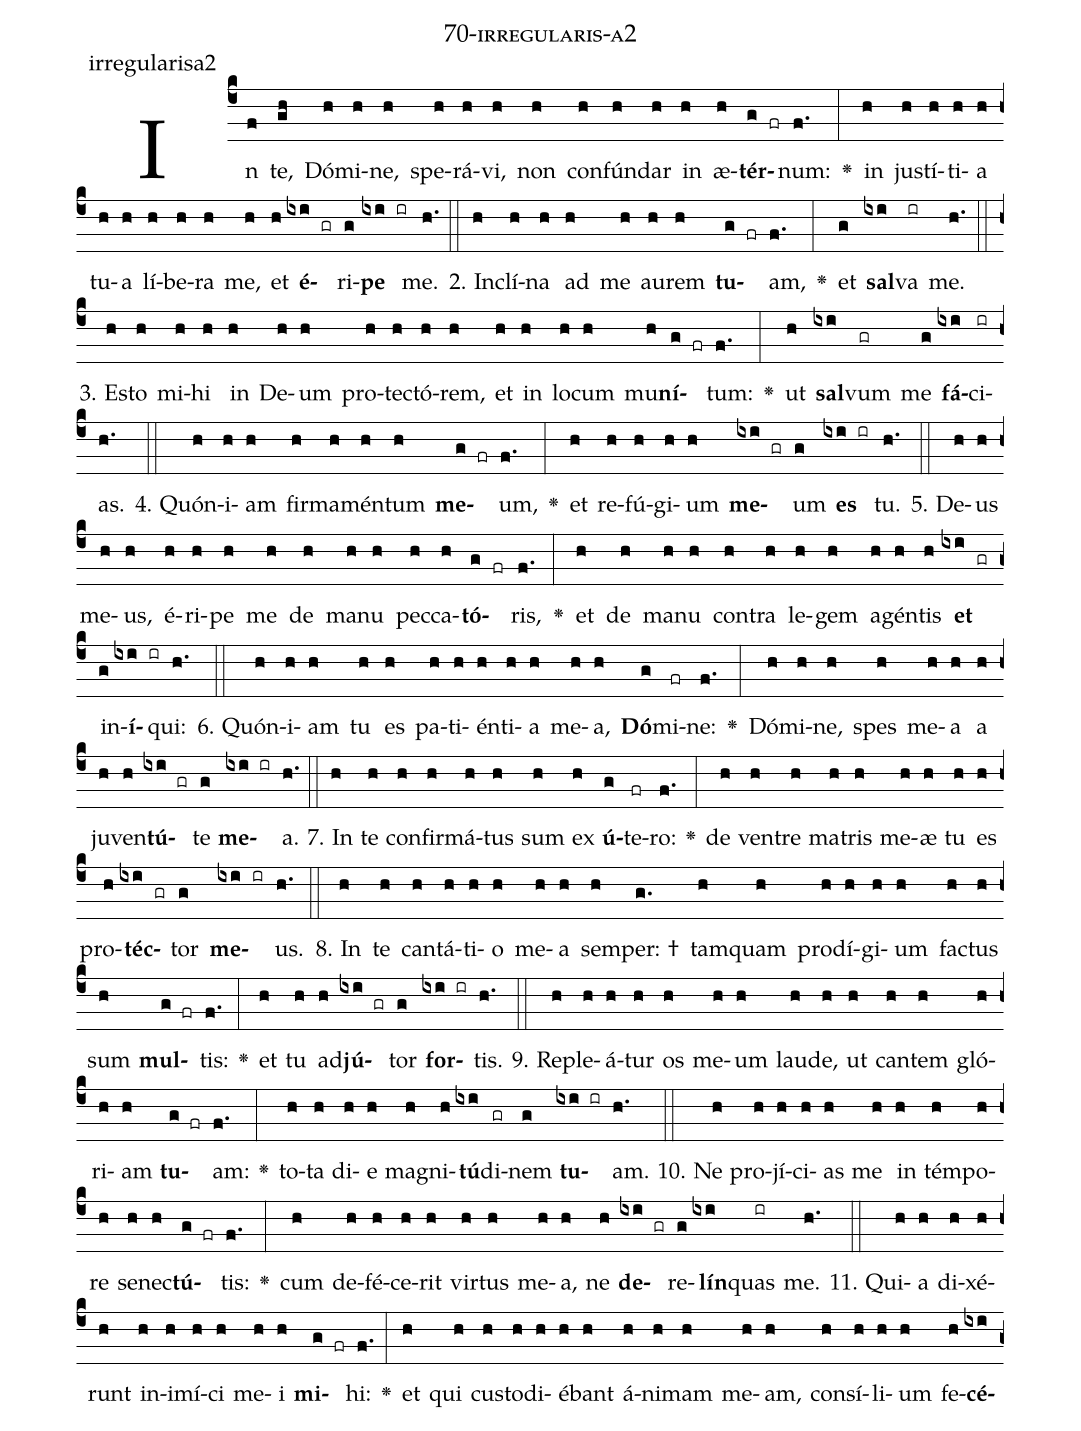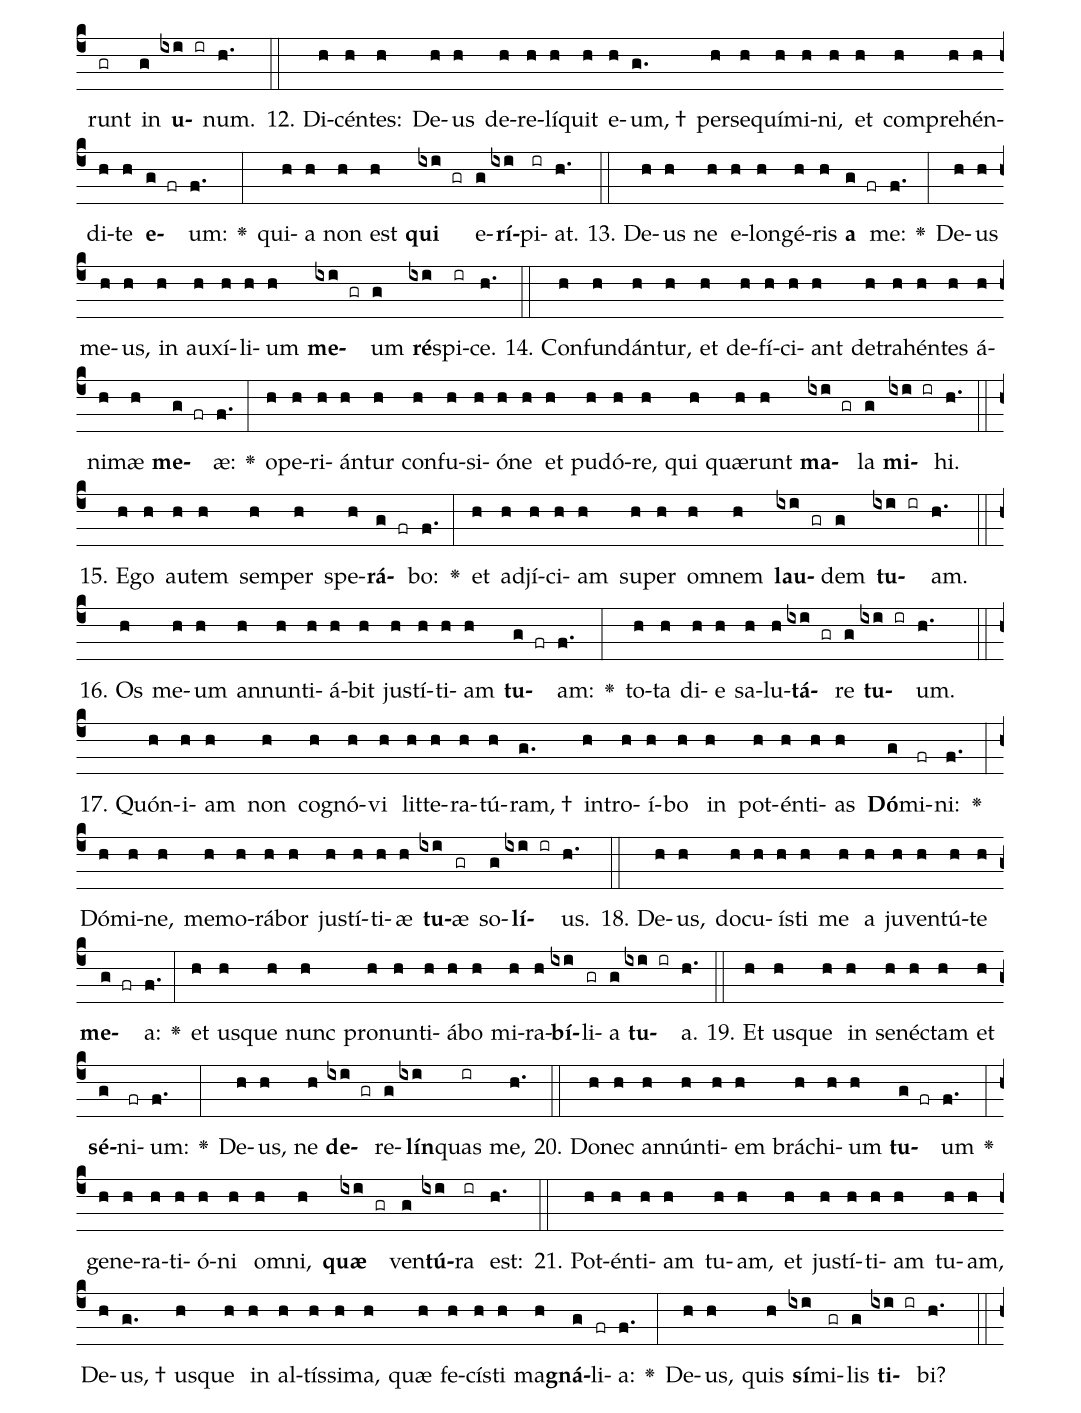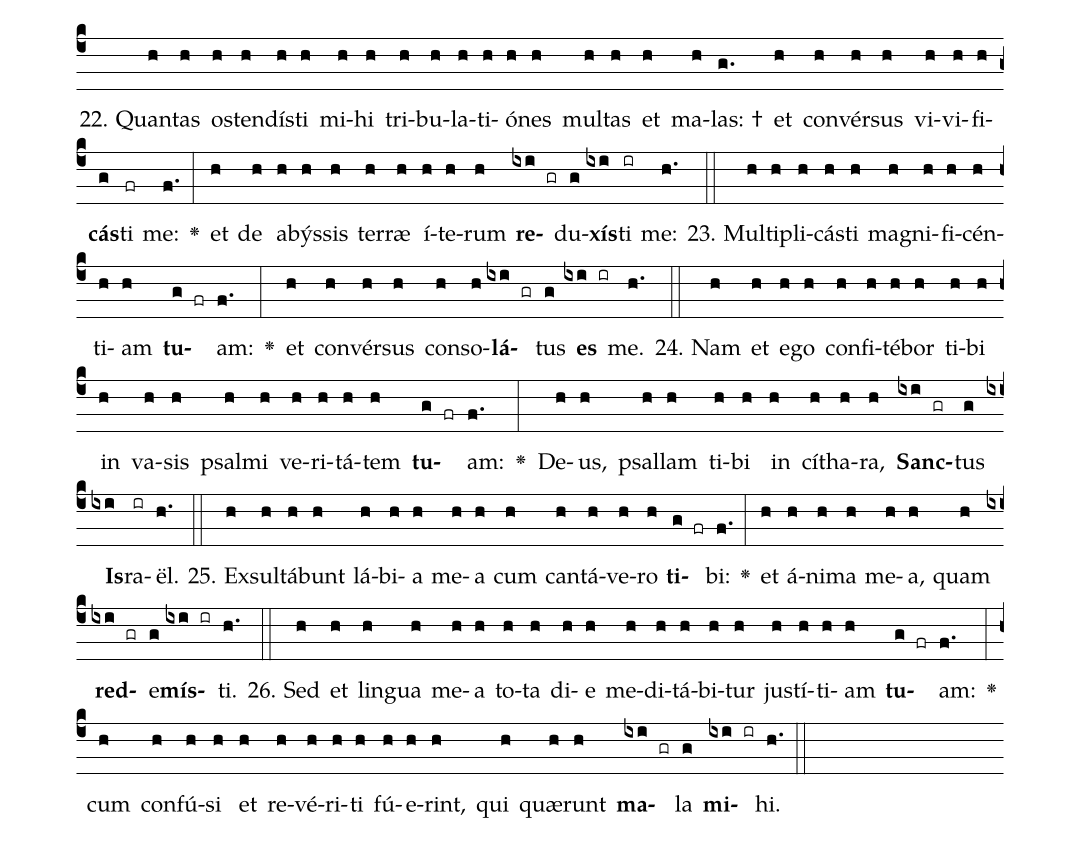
name: 70-irregularis-a2;
annotation: irregularisa2;
%%
(c4)In(f) te,(gh) Dó(h)mi(h)ne,(h) spe(h)rá(h)vi,(h) non(h) con(h)fún(h)dar(h) in(h) æ(h)<b>tér</b>(g fr)num:(f.) <v>\greheightstar</v>(:) in(h) jus(h)tí(h)ti(h)a(h) tu(h)a(h) lí(h)be(h)ra(h) me,(h) et(h) <b>é</b>(ixi gr)ri(g)<b>pe</b>(ixi ir) me.(h.) (::)
2. In(h)clí(h)na(h) ad(h) me(h) au(h)rem(h) <b>tu</b>(g fr)am,(f.) <v>\greheightstar</v>(:) et(g) <b>sal</b>(ixi)va(ir) me.(h.) (::)
3. Es(h)to(h) mi(h)hi(h) in(h) De(h)um(h) pro(h)tec(h)tó(h)rem,(h) et(h) in(h) lo(h)cum(h) mu(h)<b>ní</b>(g fr)tum:(f.) <v>\greheightstar</v>(:) ut(h) <b>sal</b>(ixi)vum(gr) me(g) <b>fá</b>(ixi)ci(ir)as.(h.) (::)
4. Quón(h)i(h)am(h) fir(h)ma(h)mén(h)tum(h) <b>me</b>(g fr)um,(f.) <v>\greheightstar</v>(:) et(h) re(h)fú(h)gi(h)um(h) <b>me</b>(ixi gr)um(g) <b>es</b>(ixi ir) tu.(h.) (::)
5. De(h)us(h) me(h)us,(h) é(h)ri(h)pe(h) me(h) de(h) ma(h)nu(h) pec(h)ca(h)<b>tó</b>(g fr)ris,(f.) <v>\greheightstar</v>(:) et(h) de(h) ma(h)nu(h) con(h)tra(h) le(h)gem(h) a(h)gén(h)tis(h) <b>et</b>(ixi gr) in(g)<b>í</b>(ixi ir)qui:(h.) (::)
6. Quón(h)i(h)am(h) tu(h) es(h) pa(h)ti(h)én(h)ti(h)a(h) me(h)a,(h) <b>Dó</b>(g)mi(fr)ne:(f.) <v>\greheightstar</v>(:) Dó(h)mi(h)ne,(h) spes(h) me(h)a(h) a(h) ju(h)ven(h)<b>tú</b>(ixi gr)te(g) <b>me</b>(ixi ir)a.(h.) (::)
7. In(h) te(h) con(h)fir(h)má(h)tus(h) sum(h) ex(h) <b>ú</b>(g)te(fr)ro:(f.) <v>\greheightstar</v>(:) de(h) ven(h)tre(h) ma(h)tris(h) me(h)æ(h) tu(h) es(h) pro(h)<b>téc</b>(ixi gr)tor(g) <b>me</b>(ixi ir)us.(h.) (::)
8. In(h) te(h) can(h)tá(h)ti(h)o(h) me(h)a(h) sem(h)per: †(g.) tam(h)quam(h) prod(h)í(h)gi(h)um(h) fac(h)tus(h) sum(h) <b>mul</b>(g fr)tis:(f.) <v>\greheightstar</v>(:) et(h) tu(h) ad(h)<b>jú</b>(ixi gr)tor(g) <b>for</b>(ixi ir)tis.(h.) (::)
9. Re(h)ple(h)á(h)tur(h) os(h) me(h)um(h) lau(h)de,(h) ut(h) can(h)tem(h) gló(h)ri(h)am(h) <b>tu</b>(g fr)am:(f.) <v>\greheightstar</v>(:) to(h)ta(h) di(h)e(h) ma(h)gni(h)<b>tú</b>(ixi)di(gr)nem(g) <b>tu</b>(ixi ir)am.(h.) (::)
10. Ne(h) pro(h)jí(h)ci(h)as(h) me(h) in(h) tém(h)po(h)re(h) se(h)nec(h)<b>tú</b>(g fr)tis:(f.) <v>\greheightstar</v>(:) cum(h) de(h)fé(h)ce(h)rit(h) vir(h)tus(h) me(h)a,(h) ne(h) <b>de</b>(ixi gr)re(g)<b>lín</b>(ixi)quas(ir) me.(h.) (::)
11. Qui(h)a(h) di(h)xé(h)runt(h) in(h)i(h)mí(h)ci(h) me(h)i(h) <b>mi</b>(g fr)hi:(f.) <v>\greheightstar</v>(:) et(h) qui(h) cus(h)to(h)di(h)é(h)bant(h) á(h)ni(h)mam(h) me(h)am,(h) con(h)sí(h)li(h)um(h) fe(h)<b>cé</b>(ixi)runt(gr) in(g) <b>u</b>(ixi ir)num.(h.) (::)
12. Di(h)cén(h)tes:(h) De(h)us(h) de(h)re(h)lí(h)quit(h) e(h)um, †(g.) per(h)se(h)quí(h)mi(h)ni,(h) et(h) com(h)pre(h)hén(h)di(h)te(h) <b>e</b>(g fr)um:(f.) <v>\greheightstar</v>(:) qui(h)a(h) non(h) est(h) <b>qui</b>(ixi gr) e(g)<b>rí</b>(ixi)pi(ir)at.(h.) (::)
13. De(h)us(h) ne(h) e(h)lon(h)gé(h)ris(h) <b>a</b>(g fr) me:(f.) <v>\greheightstar</v>(:) De(h)us(h) me(h)us,(h) in(h) au(h)xí(h)li(h)um(h) <b>me</b>(ixi gr)um(g) <b>ré</b>(ixi)spi(ir)ce.(h.) (::)
14. Con(h)fun(h)dán(h)tur,(h) et(h) de(h)fí(h)ci(h)ant(h) de(h)tra(h)hén(h)tes(h) á(h)ni(h)mæ(h) <b>me</b>(g fr)æ:(f.) <v>\greheightstar</v>(:) o(h)pe(h)ri(h)án(h)tur(h) con(h)fu(h)si(h)ó(h)ne(h) et(h) pu(h)dó(h)re,(h) qui(h) quæ(h)runt(h) <b>ma</b>(ixi gr)la(g) <b>mi</b>(ixi ir)hi.(h.) (::)
15. E(h)go(h) au(h)tem(h) sem(h)per(h) spe(h)<b>rá</b>(g fr)bo:(f.) <v>\greheightstar</v>(:) et(h) ad(h)jí(h)ci(h)am(h) su(h)per(h) om(h)nem(h) <b>lau</b>(ixi gr)dem(g) <b>tu</b>(ixi ir)am.(h.) (::)
16. Os(h) me(h)um(h) an(h)nun(h)ti(h)á(h)bit(h) jus(h)tí(h)ti(h)am(h) <b>tu</b>(g fr)am:(f.) <v>\greheightstar</v>(:) to(h)ta(h) di(h)e(h) sa(h)lu(h)<b>tá</b>(ixi gr)re(g) <b>tu</b>(ixi ir)um.(h.) (::)
17. Quón(h)i(h)am(h) non(h) co(h)gnó(h)vi(h) lit(h)te(h)ra(h)tú(h)ram, †(g.) in(h)tro(h)í(h)bo(h) in(h) pot(h)én(h)ti(h)as(h) <b>Dó</b>(g)mi(fr)ni:(f.) <v>\greheightstar</v>(:) Dó(h)mi(h)ne,(h) me(h)mo(h)rá(h)bor(h) jus(h)tí(h)ti(h)æ(h) <b>tu</b>(ixi)æ(gr) so(g)<b>lí</b>(ixi ir)us.(h.) (::)
18. De(h)us,(h) do(h)cu(h)ís(h)ti(h) me(h) a(h) ju(h)ven(h)tú(h)te(h) <b>me</b>(g fr)a:(f.) <v>\greheightstar</v>(:) et(h) us(h)que(h) nunc(h) pro(h)nun(h)ti(h)á(h)bo(h) mi(h)ra(h)<b>bí</b>(ixi)li(gr)a(g) <b>tu</b>(ixi ir)a.(h.) (::)
19. Et(h) us(h)que(h) in(h) se(h)néc(h)tam(h) et(h) <b>sé</b>(g)ni(fr)um:(f.) <v>\greheightstar</v>(:) De(h)us,(h) ne(h) <b>de</b>(ixi gr)re(g)<b>lín</b>(ixi)quas(ir) me,(h.) (::)
20. Do(h)nec(h) an(h)nún(h)ti(h)em(h) brá(h)chi(h)um(h) <b>tu</b>(g fr)um(f.) <v>\greheightstar</v>(:) ge(h)ne(h)ra(h)ti(h)ó(h)ni(h) om(h)ni,(h) <b>quæ</b>(ixi gr) ven(g)<b>tú</b>(ixi)ra(ir) est:(h.) (::)
21. Pot(h)én(h)ti(h)am(h) tu(h)am,(h) et(h) jus(h)tí(h)ti(h)am(h) tu(h)am,(h) De(h)us, †(g.) us(h)que(h) in(h) al(h)tís(h)si(h)ma,(h) quæ(h) fe(h)cís(h)ti(h) ma(h)<b>gná</b>(g)li(fr)a:(f.) <v>\greheightstar</v>(:) De(h)us,(h) quis(h) <b>sí</b>(ixi)mi(gr)lis(g) <b>ti</b>(ixi ir)bi?(h.) (::)
22. Quan(h)tas(h) os(h)ten(h)dís(h)ti(h) mi(h)hi(h) tri(h)bu(h)la(h)ti(h)ó(h)nes(h) mul(h)tas(h) et(h) ma(h)las: †(g.) et(h) con(h)vér(h)sus(h) vi(h)vi(h)fi(h)<b>cás</b>(g)ti(fr) me:(f.) <v>\greheightstar</v>(:) et(h) de(h) a(h)býs(h)sis(h) ter(h)ræ(h) í(h)te(h)rum(h) <b>re</b>(ixi gr)du(g)<b>xís</b>(ixi)ti(ir) me:(h.) (::)
23. Mul(h)ti(h)pli(h)cás(h)ti(h) ma(h)gni(h)fi(h)cén(h)ti(h)am(h) <b>tu</b>(g fr)am:(f.) <v>\greheightstar</v>(:) et(h) con(h)vér(h)sus(h) con(h)so(h)<b>lá</b>(ixi gr)tus(g) <b>es</b>(ixi ir) me.(h.) (::)
24. Nam(h) et(h) e(h)go(h) con(h)fi(h)té(h)bor(h) ti(h)bi(h) in(h) va(h)sis(h) psal(h)mi(h) ve(h)ri(h)tá(h)tem(h) <b>tu</b>(g fr)am:(f.) <v>\greheightstar</v>(:) De(h)us,(h) psal(h)lam(h) ti(h)bi(h) in(h) cí(h)tha(h)ra,(h) <b>Sanc</b>(ixi gr)tus(g) <b>Is</b>(ixi)ra(ir)ël.(h.) (::)
25. Ex(h)sul(h)tá(h)bunt(h) lá(h)bi(h)a(h) me(h)a(h) cum(h) can(h)tá(h)ve(h)ro(h) <b>ti</b>(g fr)bi:(f.) <v>\greheightstar</v>(:) et(h) á(h)ni(h)ma(h) me(h)a,(h) quam(h) <b>red</b>(ixi gr)e(g)<b>mís</b>(ixi ir)ti.(h.) (::)
26. Sed(h) et(h) lin(h)gua(h) me(h)a(h) to(h)ta(h) di(h)e(h) me(h)di(h)tá(h)bi(h)tur(h) jus(h)tí(h)ti(h)am(h) <b>tu</b>(g fr)am:(f.) <v>\greheightstar</v>(:) cum(h) con(h)fú(h)si(h) et(h) re(h)vé(h)ri(h)ti(h) fú(h)e(h)rint,(h) qui(h) quæ(h)runt(h) <b>ma</b>(ixi gr)la(g) <b>mi</b>(ixi ir)hi.(h.) (::)
